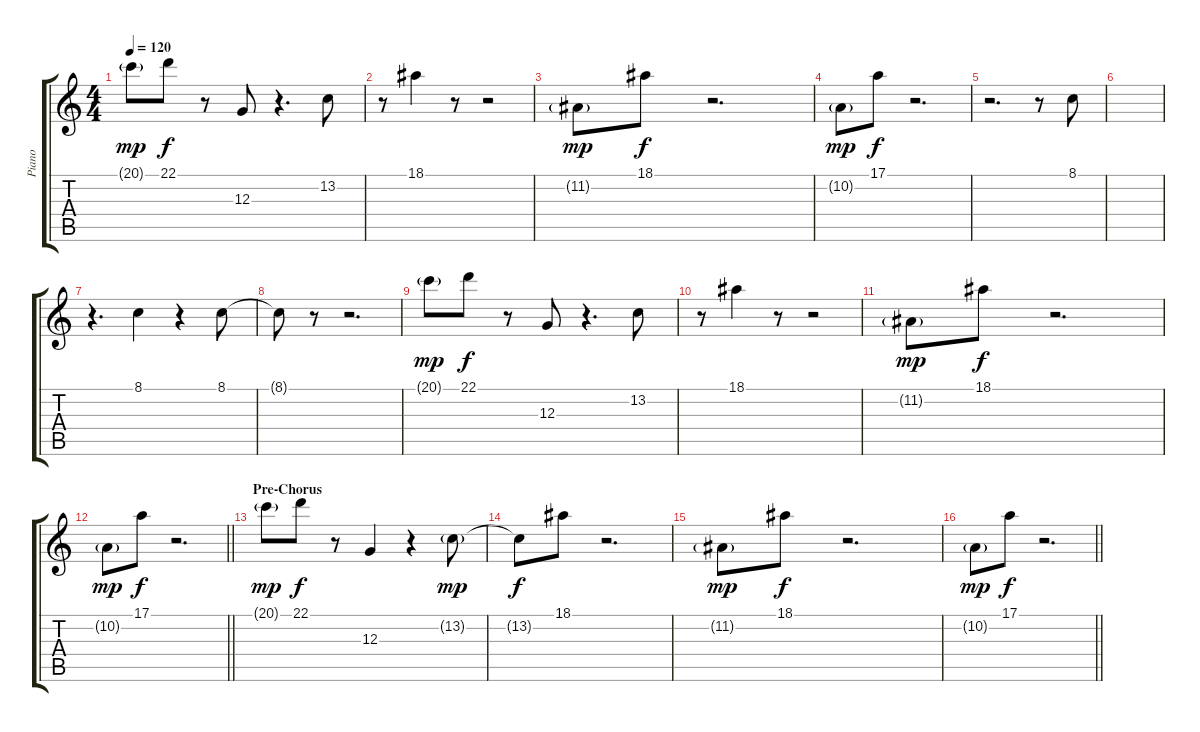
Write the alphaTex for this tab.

\track ("Piano" "Piano") {instrument acousticgrandpiano}
\staff {score tabs}
\tuning (E4 B3 G3 D3 A2 E2) {hide}
\ts (4 4)
\tempo 120
\clef g2
\ks c
20.1{g}.8{dy mp} 22.1.8{dy f} r.8 12.3.8 r.4{d} 13.2.8 |
r.8 18.1.4 r.8 r.2 |
11.2{g}.8{dy mp} 18.1.8{dy f} r.2{d} |
10.2{g}.8{dy mp} 17.1.8{dy f} r.2{d} |
r.2{d} r.8 8.1.8 |
|
r.4{d} 8.1.4 r.4 8.1.8 |
8.1{t}.8 r.8 r.2{d} |
20.1{g}.8{dy mp} 22.1.8{dy f} r.8 12.3.8 r.4{d} 13.2.8 |
r.8 18.1.4 r.8 r.2 |
11.2{g}.8{dy mp} 18.1.8{dy f} r.2{d} |
\barLineRight lightlight
10.2{g}.8{dy mp} 17.1.8{dy f} r.2{d} |
\section ("" "Pre-Chorus")
20.1{g}.8{dy mp} 22.1.8{dy f} r.8 12.3.4 r.4 13.2{g}.8{dy mp} |
13.2{t}.8{dy f} 18.1.8 r.2{d} |
11.2{g}.8{dy mp} 18.1.8{dy f} r.2{d} |
\barLineRight lightlight
10.2{g}.8{dy mp} 17.1.8{dy f} r.2{d}
